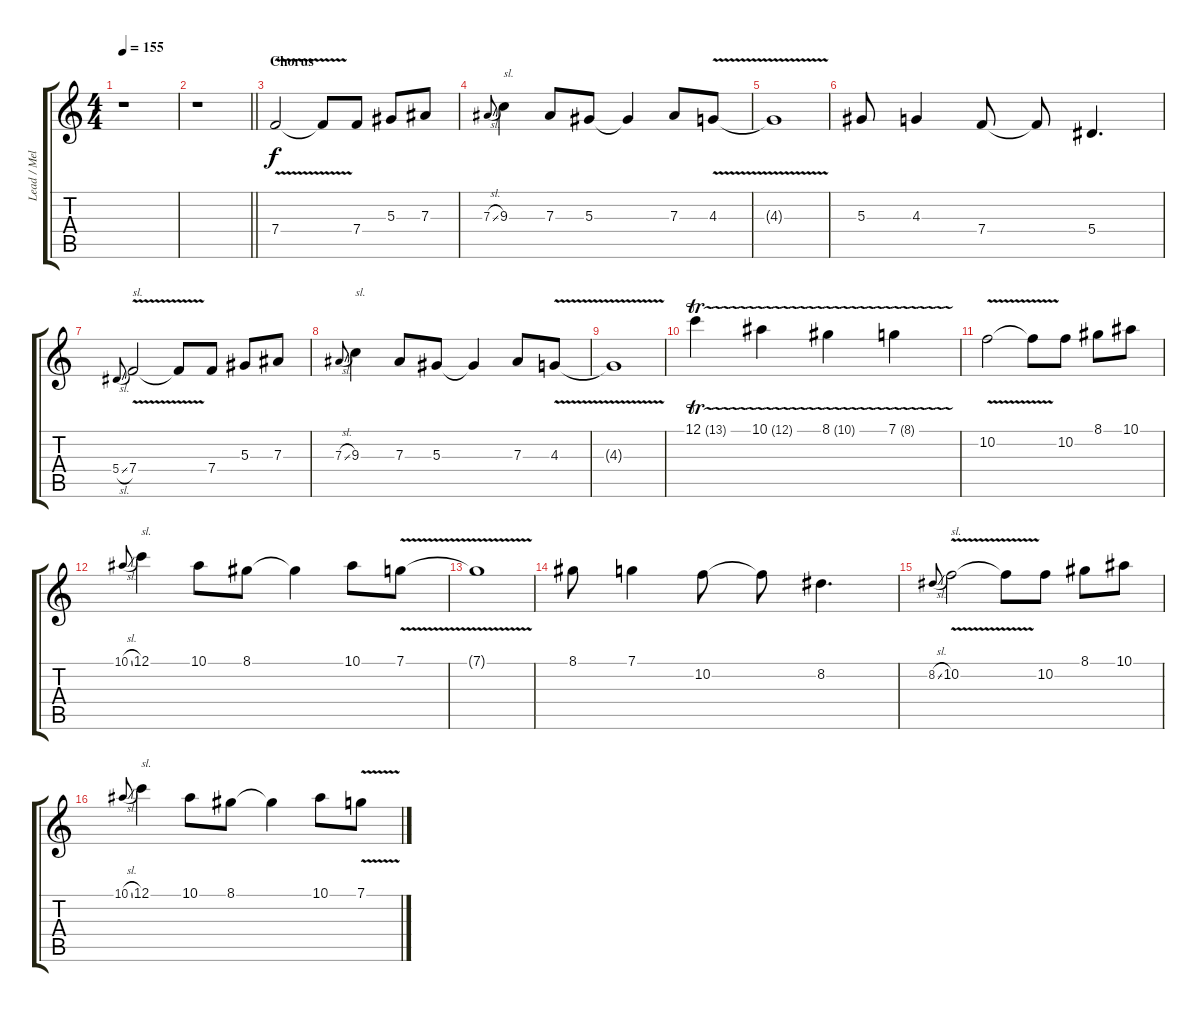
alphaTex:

\track ("Lead / Melody Guitar I" "Lead / Mel") {instrument distortionguitar}
\staff {score tabs}
\tuning (C4 G3 Eb3 Bb2 F2 C2) {hide}
\ts (4 4)
\tempo 155
\clef g2
\ks c
r.1{dy f} |
\barLineRight lightlight
r.1 |
\section ("" "Chorus")
7.4{v}.2{balance 2} 7.4{t}.8 7.4.8 5.3.8 7.3.8 |
7.3{sl}.8{gr onbeat} 9.3.4{txt "sl."} 7.3.8 5.3.8 5.3{t}.4 7.3.8 4.3{v}.8 |
4.3{t}.1 |
5.3.8 4.3.4 7.4.8 7.4{t}.8 5.4.4{d} |
5.4{sl}.8{gr onbeat} 7.4{v}.2{txt "sl."} 7.4{t}.8 7.4.8 5.3.8 7.3.8 |
7.3{sl}.8{gr onbeat} 9.3.4{txt "sl."} 7.3.8 5.3.8 5.3{t}.4 7.3.8 4.3{v}.8 |
4.3{t}.1 |
12.1{tr (13 16)}.4{volume 15} 10.1{tr (12 16)}.4 8.1{tr (10 16)}.4 7.1{tr (8 16)}.4 |
10.2{v}.2{volume 14} 10.2{t}.8 10.2.8 8.1.8 10.1.8 |
10.1{sl}.8{gr onbeat} 12.1.4{txt "sl."} 10.1.8 8.1.8 8.1{t}.4 10.1.8 7.1{v}.8 |
7.1{t}.1 |
8.1.8 7.1.4 10.2.8 10.2{t}.8 8.2.4{d} |
8.2{sl}.8{gr onbeat} 10.2{v}.2{txt "sl."} 10.2{t}.8 10.2.8 8.1.8 10.1.8 |
10.1{sl}.8{gr onbeat} 12.1.4{txt "sl."} 10.1.8 8.1.8 8.1{t}.4 10.1.8 7.1{v}.8
